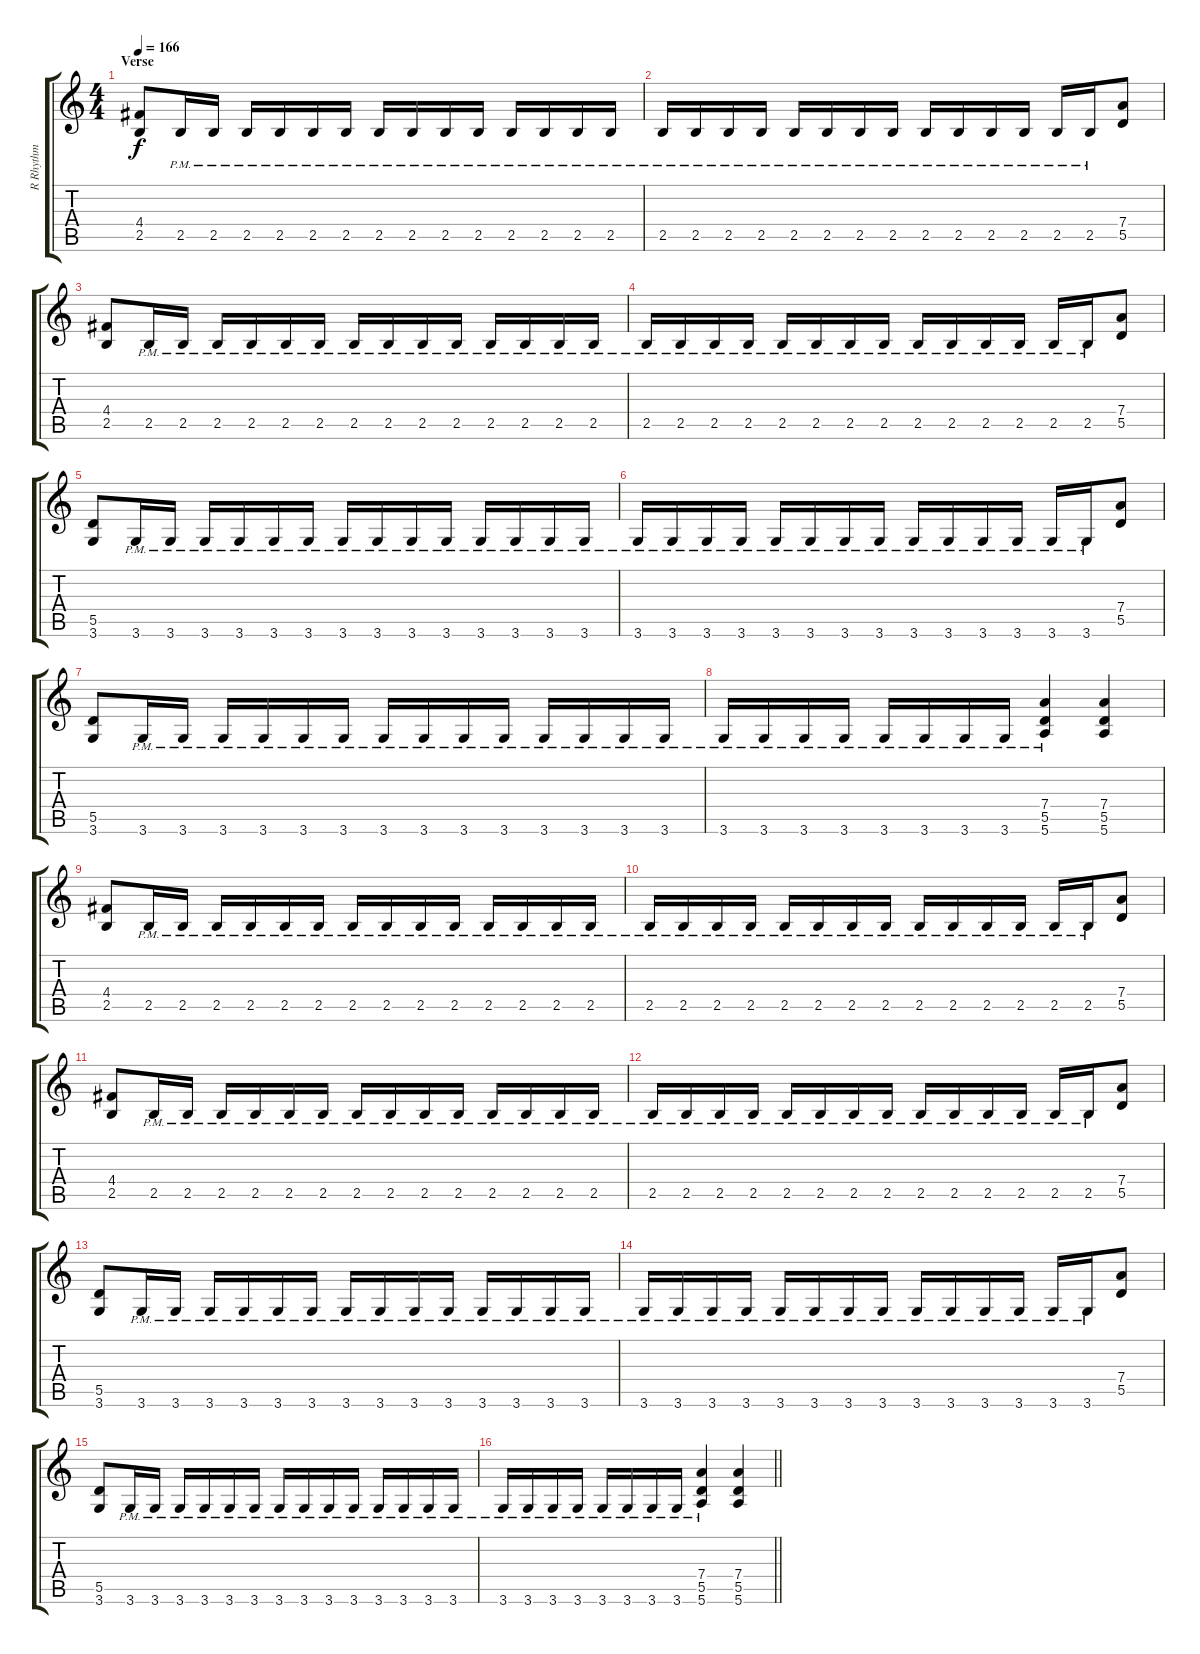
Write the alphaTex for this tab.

\track ("R Rhythm" "R Rhythm") {instrument distortionguitar}
\staff {score tabs}
\tuning (E4 B3 G3 D3 A2 E2) {hide}
\ts (4 4)
\section ("" "Verse")
\tempo 166
\clef g2
\ks c
(4.4 2.5).8{dy f} 2.5{pm}.16 2.5{pm}.16 2.5{pm}.16 2.5{pm}.16 2.5{pm}.16 2.5{pm}.16 2.5{pm}.16 2.5{pm}.16 2.5{pm}.16 2.5{pm}.16 2.5{pm}.16 2.5{pm}.16 2.5{pm}.16 2.5{pm}.16 |
2.5{pm}.16 2.5{pm}.16 2.5{pm}.16 2.5{pm}.16 2.5{pm}.16 2.5{pm}.16 2.5{pm}.16 2.5{pm}.16 2.5{pm}.16 2.5{pm}.16 2.5{pm}.16 2.5{pm}.16 2.5{pm}.16 2.5{pm}.16 (7.4 5.5).8 |
(4.4 2.5).8 2.5{pm}.16 2.5{pm}.16 2.5{pm}.16 2.5{pm}.16 2.5{pm}.16 2.5{pm}.16 2.5{pm}.16 2.5{pm}.16 2.5{pm}.16 2.5{pm}.16 2.5{pm}.16 2.5{pm}.16 2.5{pm}.16 2.5{pm}.16 |
2.5{pm}.16 2.5{pm}.16 2.5{pm}.16 2.5{pm}.16 2.5{pm}.16 2.5{pm}.16 2.5{pm}.16 2.5{pm}.16 2.5{pm}.16 2.5{pm}.16 2.5{pm}.16 2.5{pm}.16 2.5{pm}.16 2.5{pm}.16 (7.4 5.5).8 |
(5.5 3.6).8 3.6{pm}.16 3.6{pm}.16 3.6{pm}.16 3.6{pm}.16 3.6{pm}.16 3.6{pm}.16 3.6{pm}.16 3.6{pm}.16 3.6{pm}.16 3.6{pm}.16 3.6{pm}.16 3.6{pm}.16 3.6{pm}.16 3.6{pm}.16 |
3.6{pm}.16 3.6{pm}.16 3.6{pm}.16 3.6{pm}.16 3.6{pm}.16 3.6{pm}.16 3.6{pm}.16 3.6{pm}.16 3.6{pm}.16 3.6{pm}.16 3.6{pm}.16 3.6{pm}.16 3.6{pm}.16 3.6{pm}.16 (7.4 5.5).8 |
(5.5 3.6).8 3.6{pm}.16 3.6{pm}.16 3.6{pm}.16 3.6{pm}.16 3.6{pm}.16 3.6{pm}.16 3.6{pm}.16 3.6{pm}.16 3.6{pm}.16 3.6{pm}.16 3.6{pm}.16 3.6{pm}.16 3.6{pm}.16 3.6{pm}.16 |
3.6{pm}.16 3.6{pm}.16 3.6{pm}.16 3.6{pm}.16 3.6{pm}.16 3.6{pm}.16 3.6{pm}.16 3.6{pm}.16 (7.4 5.5 5.6{pm}).4 (7.4 5.5 5.6).4 |
(4.4 2.5).8 2.5{pm}.16 2.5{pm}.16 2.5{pm}.16 2.5{pm}.16 2.5{pm}.16 2.5{pm}.16 2.5{pm}.16 2.5{pm}.16 2.5{pm}.16 2.5{pm}.16 2.5{pm}.16 2.5{pm}.16 2.5{pm}.16 2.5{pm}.16 |
2.5{pm}.16 2.5{pm}.16 2.5{pm}.16 2.5{pm}.16 2.5{pm}.16 2.5{pm}.16 2.5{pm}.16 2.5{pm}.16 2.5{pm}.16 2.5{pm}.16 2.5{pm}.16 2.5{pm}.16 2.5{pm}.16 2.5{pm}.16 (7.4 5.5).8 |
(4.4 2.5).8 2.5{pm}.16 2.5{pm}.16 2.5{pm}.16 2.5{pm}.16 2.5{pm}.16 2.5{pm}.16 2.5{pm}.16 2.5{pm}.16 2.5{pm}.16 2.5{pm}.16 2.5{pm}.16 2.5{pm}.16 2.5{pm}.16 2.5{pm}.16 |
2.5{pm}.16 2.5{pm}.16 2.5{pm}.16 2.5{pm}.16 2.5{pm}.16 2.5{pm}.16 2.5{pm}.16 2.5{pm}.16 2.5{pm}.16 2.5{pm}.16 2.5{pm}.16 2.5{pm}.16 2.5{pm}.16 2.5{pm}.16 (7.4 5.5).8 |
(5.5 3.6).8 3.6{pm}.16 3.6{pm}.16 3.6{pm}.16 3.6{pm}.16 3.6{pm}.16 3.6{pm}.16 3.6{pm}.16 3.6{pm}.16 3.6{pm}.16 3.6{pm}.16 3.6{pm}.16 3.6{pm}.16 3.6{pm}.16 3.6{pm}.16 |
3.6{pm}.16 3.6{pm}.16 3.6{pm}.16 3.6{pm}.16 3.6{pm}.16 3.6{pm}.16 3.6{pm}.16 3.6{pm}.16 3.6{pm}.16 3.6{pm}.16 3.6{pm}.16 3.6{pm}.16 3.6{pm}.16 3.6{pm}.16 (7.4 5.5).8 |
(5.5 3.6).8 3.6{pm}.16 3.6{pm}.16 3.6{pm}.16 3.6{pm}.16 3.6{pm}.16 3.6{pm}.16 3.6{pm}.16 3.6{pm}.16 3.6{pm}.16 3.6{pm}.16 3.6{pm}.16 3.6{pm}.16 3.6{pm}.16 3.6{pm}.16 |
\barLineRight lightlight
3.6{pm}.16 3.6{pm}.16 3.6{pm}.16 3.6{pm}.16 3.6{pm}.16 3.6{pm}.16 3.6{pm}.16 3.6{pm}.16 (7.4 5.5 5.6{pm}).4 (7.4 5.5 5.6).4
